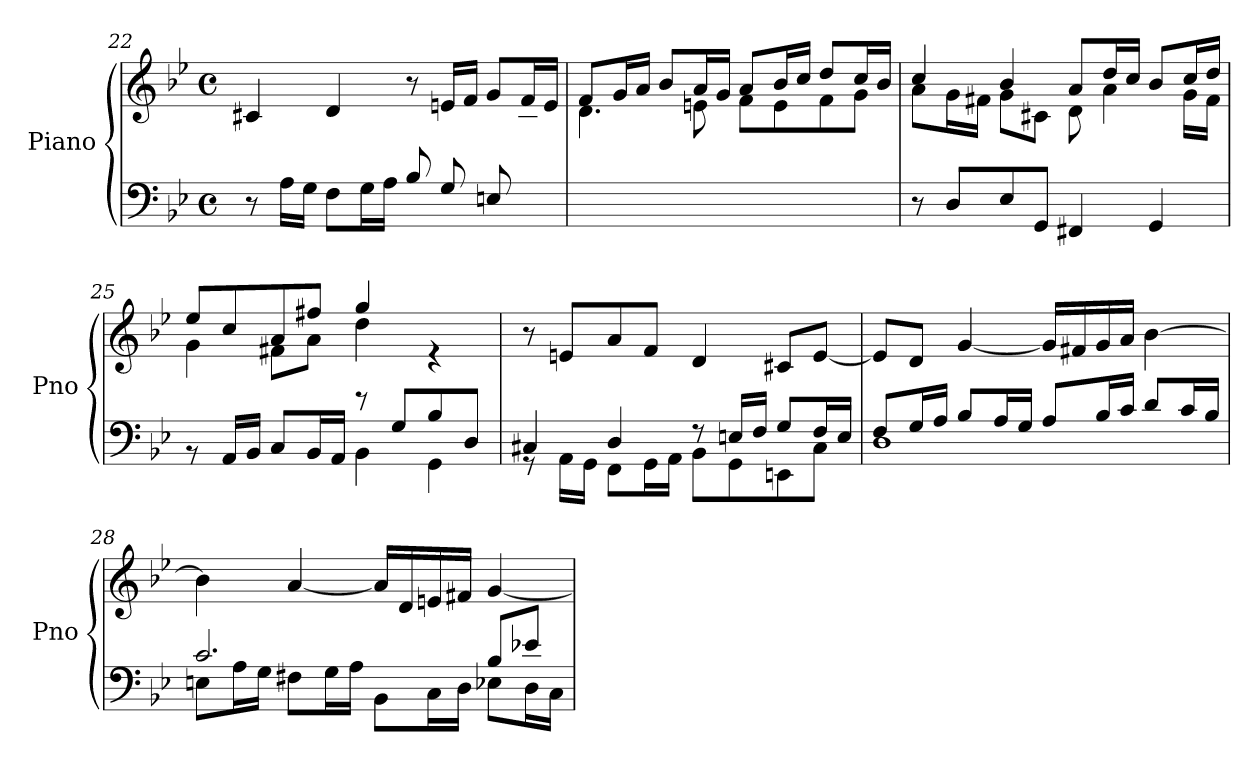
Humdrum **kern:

**kern	**kern
*part1	*part1
*staff2	*staff1
*I"Piano	*
*I'Pno	*
*clefF4	*clefG2
*k[b-e-]	*k[b-e-]
*M4/4	*M4/4
*met(c)	*met(c)
=22	=22
*	*^
8r	4c#X/	2..ryy
16A\LL	.	.
16G\JJ	.	.
8F\L	4d/	.
16G\L	.	.
16A\JJ	.	.
8B-/L	8r	.
8G/	16en/LL	.
.	16f/JJ	.
8En/	8g/L	.
8ryy	16f/L	8c#X\J
.	16e/JJ	.
=23	=23	=23
1ryy	8f/L	4.d\
.	16g/L	.
.	16a/JJ	.
.	8b-/L	.
.	16a/L	8en\
.	16g/JJ	.
.	8a/L	8f\L
.	16b-/L	8e\
.	16cc/JJ	.
.	8dd/L	8f\
.	16cc/L	8g\J
.	16b-/JJ	.
!!LO:LB:g=z	!!
=24	=24	=24
8r	4cc/	8a\L
8D/L	.	16g\L
.	.	16f#X\JJ
8E-/	4b-/	8g\L
8GG/J	.	8c#X\J
4FF#X/	8a/L	8d\
.	16dd/L	4a\
.	16cc/JJ	.
4GG/	8b-/L	.
.	16cc/L	16g\LL
.	16dd/JJ	16f#\JJ
=25	=25	=25
*^	*	*
8rBB	2ryy	8ee-/L	4g\
16AA/LL	.	8cc/	.
16BB-/JJ	.	.	.
8C/L	.	8a/	8f#X\L
16BB-/L	.	8ff#X/J	8a\J
16AA/JJ	.	.	.
4BB-\	8re	4gg/	4dd\
.	8G/L	.	.
4GG\	8B-/	4re	4ryy
.	8D/J	.	.
*	*	*v	*v
=26	=26	=26
4C#X/	8rGG	8r
.	16AA\LL	8en/L
.	16GG\JJ	.
4D/	8FF\L	8a/
.	16GG\L	8f/J
.	16AA\JJ	.
8r	8BB-\L	4d/
16En/LL	8GG\	.
16F/JJ	.	.
8G/L	8EEn\	8c#X/L
16F/L	8C#\J	[8e/J
16E/JJ	.	.
!!LO:LB:g=z
=27	=27	=27
8F/L	1D	8e/L]
16G/L	.	8d/J
16A/JJ	.	.
8B-/L	.	[4g/
16A/L	.	.
16G/JJ	.	.
8A/L	.	16g/LL]
.	.	16f#X/
16B-/L	.	16g/
16c/JJ	.	16a/JJ
8d/L	.	[4b-\
16c/L	.	.
16B-/JJ	.	.
=28	=28	=28
2.c/	8En\L	4b-\]
.	16A\L	.
.	16G\JJ	.
.	8F#X\L	[4a/
.	16G\L	.
.	16A\JJ	.
.	8BB-\L	16a/LL]
.	.	16d/
.	16C\L	16en/
.	16D\JJ	16f#X/JJ
8B-/L	8E-X\L	[4g/
8e-X/J	16D\L	.
.	16C\JJ	.
*v	*v	*
=	=
*-	*-
